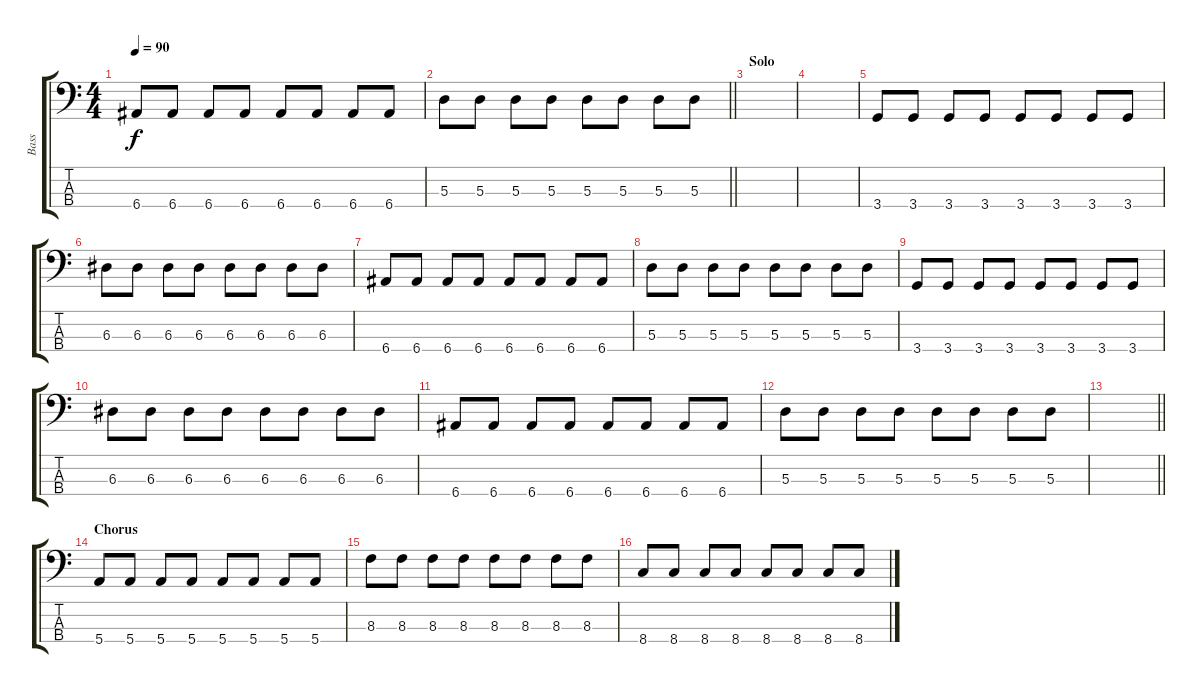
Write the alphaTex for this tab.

\track ("Bass" "Bass") {instrument electricbassfinger}
\staff {score tabs}
\tuning (G2 D2 A1 E1) {hide}
\ts (4 4)
\tempo 90
\clef f4
\ks c
6.4.8{dy f} 6.4.8 6.4.8 6.4.8 6.4.8 6.4.8 6.4.8 6.4.8 |
\barLineRight lightlight
5.3.8 5.3.8 5.3.8 5.3.8 5.3.8 5.3.8 5.3.8 5.3.8 |
\section ("" "Solo")
|
|
3.4.8 3.4.8 3.4.8 3.4.8 3.4.8 3.4.8 3.4.8 3.4.8 |
6.3.8 6.3.8 6.3.8 6.3.8 6.3.8 6.3.8 6.3.8 6.3.8 |
6.4.8 6.4.8 6.4.8 6.4.8 6.4.8 6.4.8 6.4.8 6.4.8 |
5.3.8 5.3.8 5.3.8 5.3.8 5.3.8 5.3.8 5.3.8 5.3.8 |
3.4.8 3.4.8 3.4.8 3.4.8 3.4.8 3.4.8 3.4.8 3.4.8 |
6.3.8 6.3.8 6.3.8 6.3.8 6.3.8 6.3.8 6.3.8 6.3.8 |
6.4.8 6.4.8 6.4.8 6.4.8 6.4.8 6.4.8 6.4.8 6.4.8 |
5.3.8 5.3.8 5.3.8 5.3.8 5.3.8 5.3.8 5.3.8 5.3.8 |
\barLineRight lightlight
|
\section ("" "Chorus")
5.4.8 5.4.8 5.4.8 5.4.8 5.4.8 5.4.8 5.4.8 5.4.8 |
8.3.8 8.3.8 8.3.8 8.3.8 8.3.8 8.3.8 8.3.8 8.3.8 |
8.4.8 8.4.8 8.4.8 8.4.8 8.4.8 8.4.8 8.4.8 8.4.8
